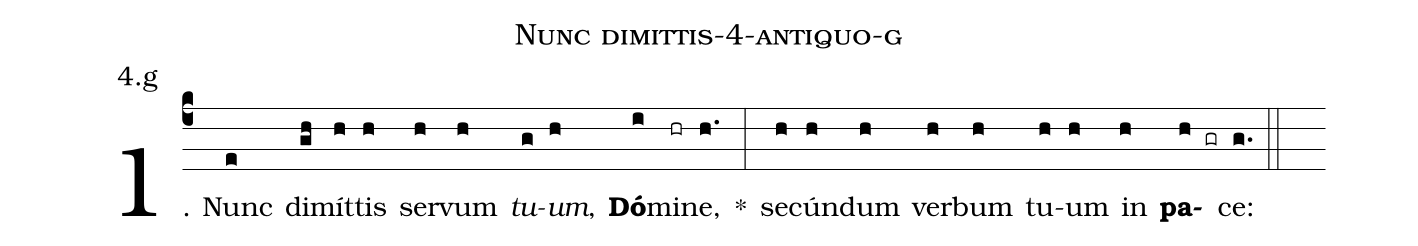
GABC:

name: Nunc dimittis-4-antiquo-g;
annotation: 4.g;
%%
(c4)1. Nunc(e) di(gh)mít(h)tis(h) ser(h)vum(h) <i>tu</i>(g)<i>um</i>,(h) <b>Dó</b>(i)mi(hr)ne,(h.) *(:) se(h)cún(h)dum(h) ver(h)bum(h) tu(h)um(h) in(h) <b>pa</b>(h gr)ce:(g.) (::)
